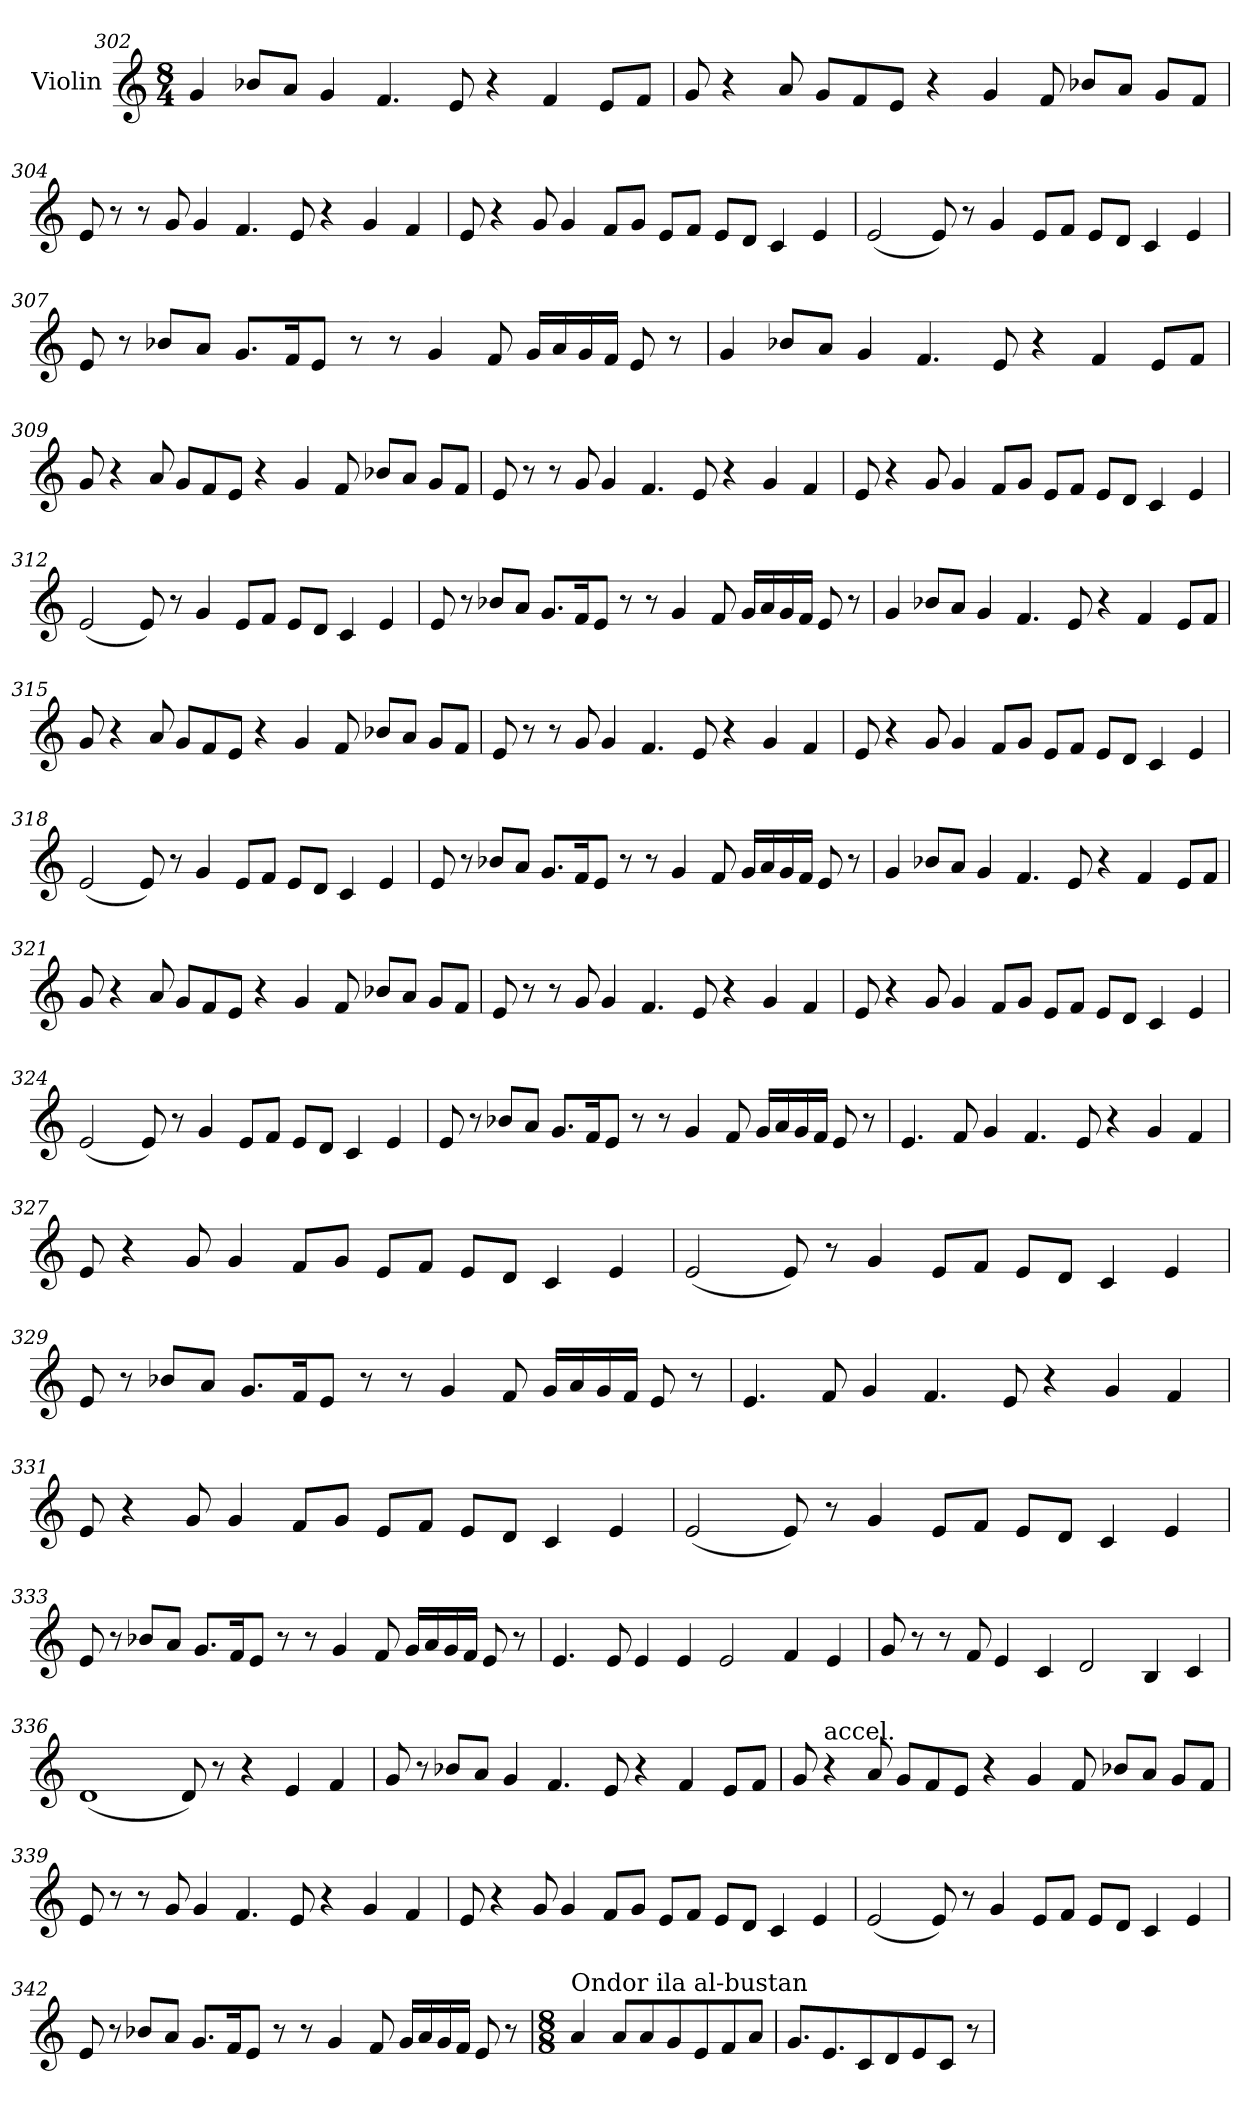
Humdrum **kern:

**kern
*part1
*staff1
*I"Violin
!!LO:PB:g=z
*clefG2
*k[]
*C:
*M8/4
=302
4g/
8b-X/L
8a/J
4g/
4.f/
8e/
4r
4f/
8e/L
8f/J
!!LO:PB:g=z
=303
8g/
4r
8a/
8g/L
8f/
8e/J
4r
4g/
8f/
8b-X/L
8a/J
8g/L
8f/J
!!LO:PB:g=z
=304
8e/
8r
8r
8g/
4g/
4.f/
8e/
4r
4g/
4f/
=305
8e/
4r
8g/
4g/
8f/L
8g/J
8e/L
8f/J
8e/L
8d/J
4c/
4e/
!!LO:PB:g=z
=306
(2e/
8e/)
8r
4g/
8e/L
8f/J
8e/L
8d/J
4c/
4e/
!!LO:PB:g=z
=307
8e/
8r
8b-X/L
8a/J
8.g/L
16f/K
8e/J
8r
8r
4g/
8f/
16g/LL
16a/
16g/
16f/JJ
8e/
8r
!!LO:PB:g=z
=308
4g/
8b-X/L
8a/J
4g/
4.f/
8e/
4r
4f/
8e/L
8f/J
!!LO:PB:g=z
=309
8g/
4r
8a/
8g/L
8f/
8e/J
4r
4g/
8f/
8b-X/L
8a/J
8g/L
8f/J
!!LO:PB:g=z
=310
8e/
8r
8r
8g/
4g/
4.f/
8e/
4r
4g/
4f/
!!LO:PB:g=z
=311
8e/
4r
8g/
4g/
8f/L
8g/J
8e/L
8f/J
8e/L
8d/J
4c/
4e/
!!LO:PB:g=z
=312
(2e/
8e/)
8r
4g/
8e/L
8f/J
8e/L
8d/J
4c/
4e/
!!LO:PB:g=z
=313
8e/
8r
8b-X/L
8a/J
8.g/L
16f/K
8e/J
8r
8r
4g/
8f/
16g/LL
16a/
16g/
16f/JJ
8e/
8r
!!LO:PB:g=z
=314
4g/
8b-X/L
8a/J
4g/
4.f/
8e/
4r
4f/
8e/L
8f/J
!!LO:PB:g=z
=315
8g/
4r
8a/
8g/L
8f/
8e/J
4r
4g/
8f/
8b-X/L
8a/J
8g/L
8f/J
!!LO:PB:g=z
=316
8e/
8r
8r
8g/
4g/
4.f/
8e/
4r
4g/
4f/
!!LO:PB:g=z
=317
8e/
4r
8g/
4g/
8f/L
8g/J
8e/L
8f/J
8e/L
8d/J
4c/
4e/
!!LO:PB:g=z
=318
(2e/
8e/)
8r
4g/
8e/L
8f/J
8e/L
8d/J
4c/
4e/
!!LO:PB:g=z
=319
8e/
8r
8b-X/L
8a/J
8.g/L
16f/K
8e/J
8r
8r
4g/
8f/
16g/LL
16a/
16g/
16f/JJ
8e/
8r
!!LO:PB:g=z
=320
4g/
8b-X/L
8a/J
4g/
4.f/
8e/
4r
4f/
8e/L
8f/J
=321
8g/
4r
8a/
8g/L
8f/
8e/J
4r
4g/
8f/
8b-X/L
8a/J
8g/L
8f/J
!!LO:PB:g=z
=322
8e/
8r
8r
8g/
4g/
4.f/
8e/
4r
4g/
4f/
!!LO:PB:g=z
=323
8e/
4r
8g/
4g/
8f/L
8g/J
8e/L
8f/J
8e/L
8d/J
4c/
4e/
!!LO:PB:g=z
=324
(2e/
8e/)
8r
4g/
8e/L
8f/J
8e/L
8d/J
4c/
4e/
!!LO:PB:g=z
=325
8e/
8r
8b-X/L
8a/J
8.g/L
16f/K
8e/J
8r
8r
4g/
8f/
16g/LL
16a/
16g/
16f/JJ
8e/
8r
!!LO:PB:g=z
=326
4.e/
8f/
4g/
4.f/
8e/
4r
4g/
4f/
!!LO:PB:g=z
=327
8e/
4r
8g/
4g/
8f/L
8g/J
8e/L
8f/J
8e/L
8d/J
4c/
4e/
!!LO:PB:g=z
=328
(2e/
8e/)
8r
4g/
8e/L
8f/J
8e/L
8d/J
4c/
4e/
!!LO:PB:g=z
=329
8e/
8r
8b-X/L
8a/J
8.g/L
16f/K
8e/J
8r
8r
4g/
8f/
16g/LL
16a/
16g/
16f/JJ
8e/
8r
!!LO:PB:g=z
=330
4.e/
8f/
4g/
4.f/
8e/
4r
4g/
4f/
!!LO:PB:g=z
=331
8e/
4r
8g/
4g/
8f/L
8g/J
8e/L
8f/J
8e/L
8d/J
4c/
4e/
!!LO:PB:g=z
=332
(2e/
8e/)
8r
4g/
8e/L
8f/J
8e/L
8d/J
4c/
4e/
!!LO:PB:g=z
=333
8e/
8r
8b-X/L
8a/J
8.g/L
16f/K
8e/J
8r
8r
4g/
8f/
16g/LL
16a/
16g/
16f/JJ
8e/
8r
!!LO:PB:g=z
=334
4.e/
8e/
4e/
4e/
2e/
4f/
4e/
!!LO:PB:g=z
=335
8g/
8r
8r
8f/
4e/
4c/
2d/
4B/
4c/
=336
(1d
8d/)
8r
4r
4e/
4f/
!!LO:PB:g=z
=337
8g/
8r
8b-X/L
8a/J
4g/
4.f/
8e/
4r
4f/
8e/L
8f/J
=338
8g/
!LO:TX:a:t=accel.
4r
8a/
8g/L
8f/
8e/J
4r
4g/
8f/
8b-X/L
8a/J
8g/L
8f/J
!!LO:PB:g=z
=339
8e/
8r
8r
8g/
4g/
4.f/
8e/
4r
4g/
4f/
!!LO:PB:g=z
=340
8e/
4r
8g/
4g/
8f/L
8g/J
8e/L
8f/J
8e/L
8d/J
4c/
4e/
!!LO:PB:g=z
=341
(2e/
8e/)
8r
4g/
8e/L
8f/J
8e/L
8d/J
4c/
4e/
!!LO:PB:g=z
=342
8e/
8r
8b-X/L
8a/J
8.g/L
16f/K
8e/J
8r
8r
4g/
8f/
16g/LL
16a/
16g/
16f/JJ
8e/
8r
!!LO:PB:g=z
=343
*M8/8
*MM70
!LO:TX:a:t=Ondor ila al-bustan
4a/
8a/L
8a/
8g/
8e/
8f/
8a/J
=344
8.g/L
8.e/
8c/
8d/
8e/
8c/J
8r
=
*-
